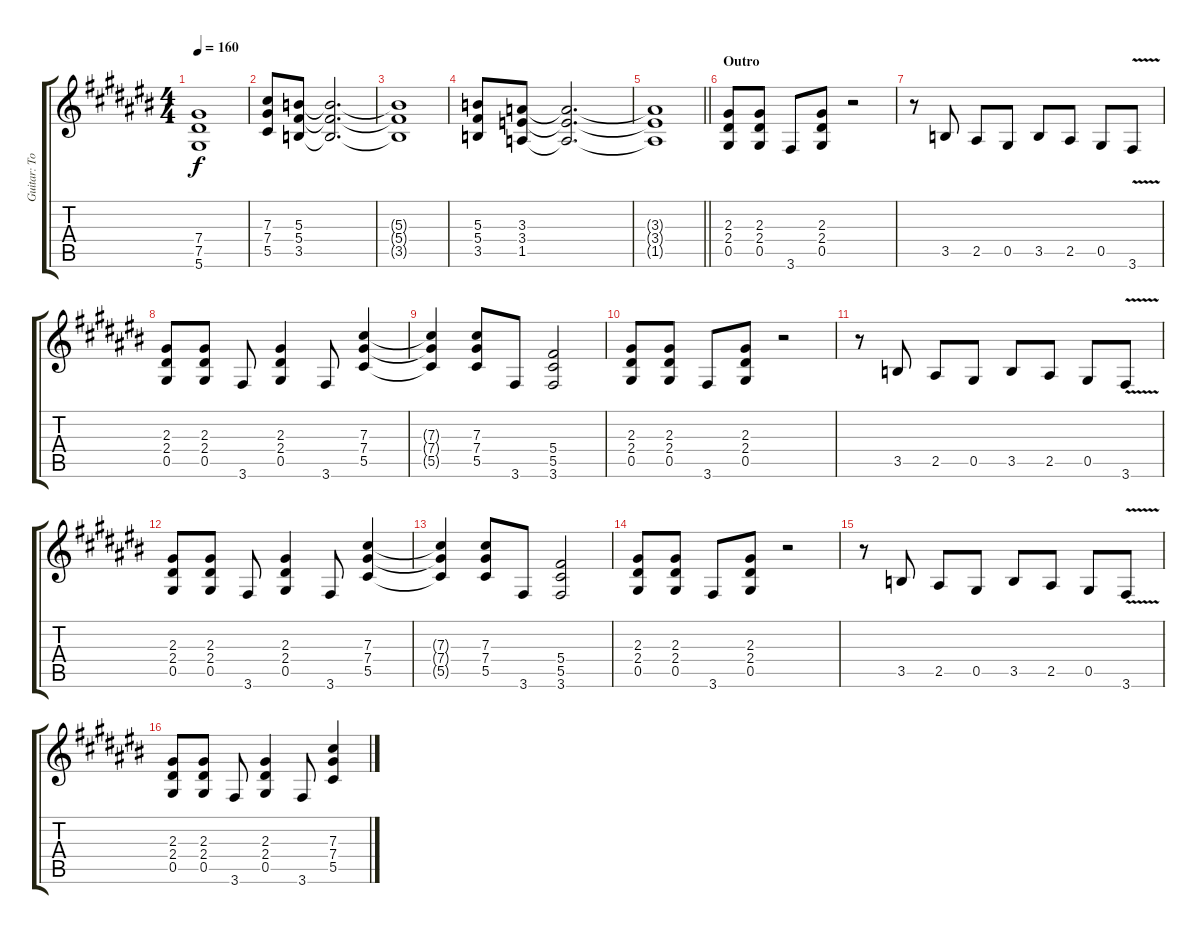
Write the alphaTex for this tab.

\track ("Guitar: Tony" "Guitar: To") {instrument distortionguitar}
\staff {score tabs}
\tuning (Eb4 Bb3 Gb3 Db3 Ab2 Eb2) {hide}
\ts (4 4)
\tempo 160
\clef g2
\ks c#
(7.4 7.5 5.6).1{dy f} |
(7.3 7.4 5.5).8 (5.3 5.4 3.5).8 (5.3{t} 5.4{t} 3.5{t}).2{d} |
(5.3{t} 5.4{t} 3.5{t}).1 |
(5.3 5.4 3.5).8 (3.3 3.4 1.5).8 (3.3{t} 3.4{t} 1.5{t}).2{d} |
\barLineRight lightlight
(3.3{t} 3.4{t} 1.5{t}).1 |
\section ("" "Outro")
(2.3 2.4 0.5).8 (2.3 2.4 0.5).8 3.6.8 (2.3 2.4 0.5).8 r.2 |
r.8 3.5.8 2.5.8 0.5.8 3.5.8 2.5.8 0.5.8 3.6{v}.8 |
(2.3 2.4 0.5).8 (2.3 2.4 0.5).8 3.6.8 (2.3 2.4 0.5).4 3.6.8 (7.3 7.4 5.5).4 |
(7.3{t} 7.4{t} 5.5{t}).4 (7.3 7.4 5.5).8 3.6.8 (5.4 5.5 3.6).2 |
(2.3 2.4 0.5).8 (2.3 2.4 0.5).8 3.6.8 (2.3 2.4 0.5).8 r.2 |
r.8 3.5.8 2.5.8 0.5.8 3.5.8 2.5.8 0.5.8 3.6{v}.8 |
(2.3 2.4 0.5).8 (2.3 2.4 0.5).8 3.6.8 (2.3 2.4 0.5).4 3.6.8 (7.3 7.4 5.5).4 |
(7.3{t} 7.4{t} 5.5{t}).4 (7.3 7.4 5.5).8 3.6.8 (5.4 5.5 3.6).2 |
(2.3 2.4 0.5).8 (2.3 2.4 0.5).8 3.6.8 (2.3 2.4 0.5).8 r.2 |
r.8 3.5.8 2.5.8 0.5.8 3.5.8 2.5.8 0.5.8 3.6{v}.8 |
(2.3 2.4 0.5).8 (2.3 2.4 0.5).8 3.6.8 (2.3 2.4 0.5).4 3.6.8 (7.3 7.4 5.5).4
